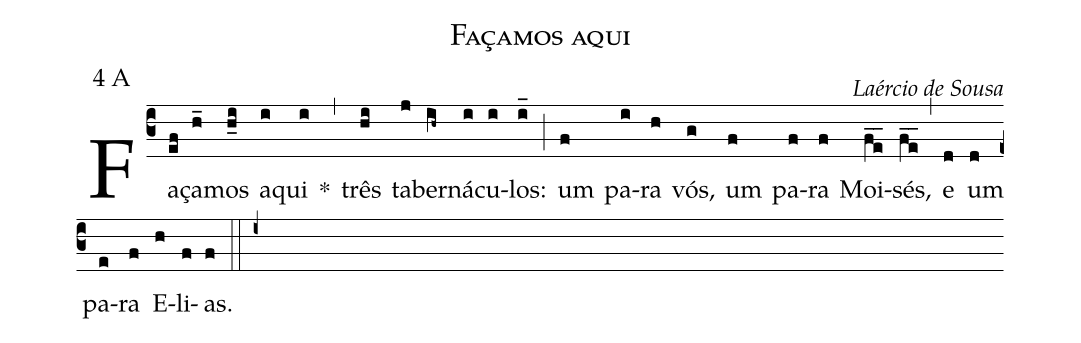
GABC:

name:Façamos aqui;
mode: 4;
mode-differentia: A;
commentary: Laércio de Sousa;
%%
(c3)

Fa(ef)ça(h_)mos(h_i) a(i)qui(i) *(,) três(hi) ta(j)ber(ih~)ná(i)cu(i)los:(i_) (;) um(f) pa(i)ra(h) vós,(g) um(f) pa(f)ra(f) Moi(fe__)sés,(fe__) (,) e(d) um(d) pa(e)ra(f) <nlba>E(h)li(f)as.</nlba>(f)

(::i+)
